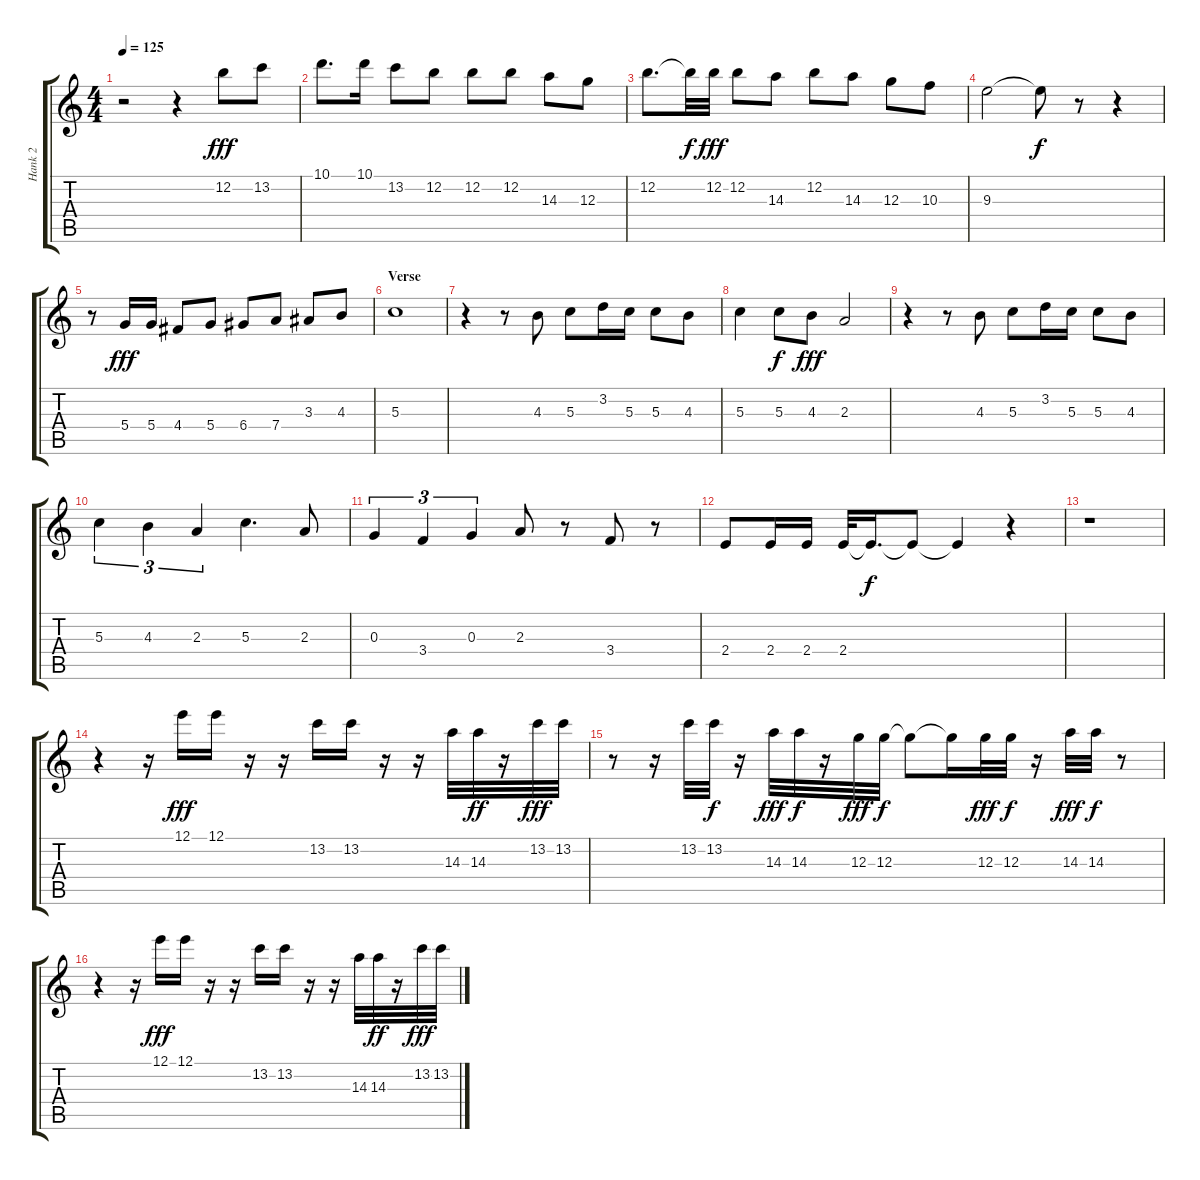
\track ("Hank 2" "Hank 2") {instrument electricguitarjazz}
\staff {score tabs}
\tuning (E4 B3 G3 D3 A2 E2) {hide}
\ts (4 4)
\tempo 125
\clef g2
\ks c
r.2{dy fff volume 16 instrument electricguitarmuted} r.4 12.2.8 13.2.8 |
10.1.8{d} 10.1.16 13.2.8 12.2.8 12.2.8 12.2.8 14.3.8 12.3.8 |
12.2.8{d} 12.2{t}.32{dy f} 12.2.32{dy fff} 12.2.8 14.3.8 12.2.8 14.3.8 12.3.8 10.3.8 |
9.3.2 9.3{t}.8{dy f} r.8 r.4 |
r.8 5.4.16{dy fff} 5.4.16 4.4.8 5.4.8 6.4.8 7.4.8 3.3.8 4.3.8 |
\section ("" "Verse")
5.3.1{volume 16 instrument electricguitarjazz} |
r.4 r.8 4.3.8 5.3.8 3.2.16 5.3.16 5.3.8 4.3.8 |
5.3.4 5.3.8{dy f} 4.3.8{dy fff} 2.3.2 |
r.4 r.8 4.3.8 5.3.8 3.2.16 5.3.16 5.3.8 4.3.8 |
5.3.4{tu (3 2)} 4.3.4{tu (3 2)} 2.3.4{tu (3 2)} 5.3.4{d} 2.3.8 |
0.3.4{tu (3 2)} 3.4.4{tu (3 2)} 0.3.4{tu (3 2)} 2.3.8 r.8 3.4.8 r.8 |
2.4.8 2.4.16 2.4.16 2.4.32 2.4{t}.16{d dy f} 2.4{t}.8 2.4{t}.4 r.4 |
r.1 |
r.4 r.16 12.1.16{dy fff volume 16 balance 5 instrument electricguitarmuted} 12.1.16{volume 12 balance 2} r.16 r.16 13.2.16{balance 5} 13.2.16{volume 12 balance 2} r.16 r.16 14.3.32{balance 5} 14.3.32{dy ff volume 12 balance 2} r.16 13.2.32{dy fff balance 2} 13.2.32{volume 12 balance 2} |
r.8 r.16 13.2.32{volume 16 balance 5} 13.2.32{dy f volume 12 balance 2} r.16 14.3.32{dy fff volume 16 balance 5} 14.3.32{dy f volume 11 balance 2} r.16 12.3.32{dy fff volume 16 balance 5} 12.3.32{dy f volume 12 balance 1} 12.3{t}.8 12.3{t}.16 12.3.32{dy fff volume 16 balance 5} 12.3.32{dy f volume 11 balance 2} r.16 14.3.32{dy fff volume 16 balance 5} 14.3.32{dy f volume 11 balance 1} r.8 |
r.4 r.16 12.1.16{dy fff volume 16 balance 5 instrument electricguitarmuted} 12.1.16{volume 12 balance 2} r.16 r.16 13.2.16{balance 5} 13.2.16{volume 12 balance 2} r.16 r.16 14.3.32{balance 5} 14.3.32{dy ff volume 12 balance 2} r.16 13.2.32{dy fff balance 2} 13.2.32{volume 12 balance 2}
